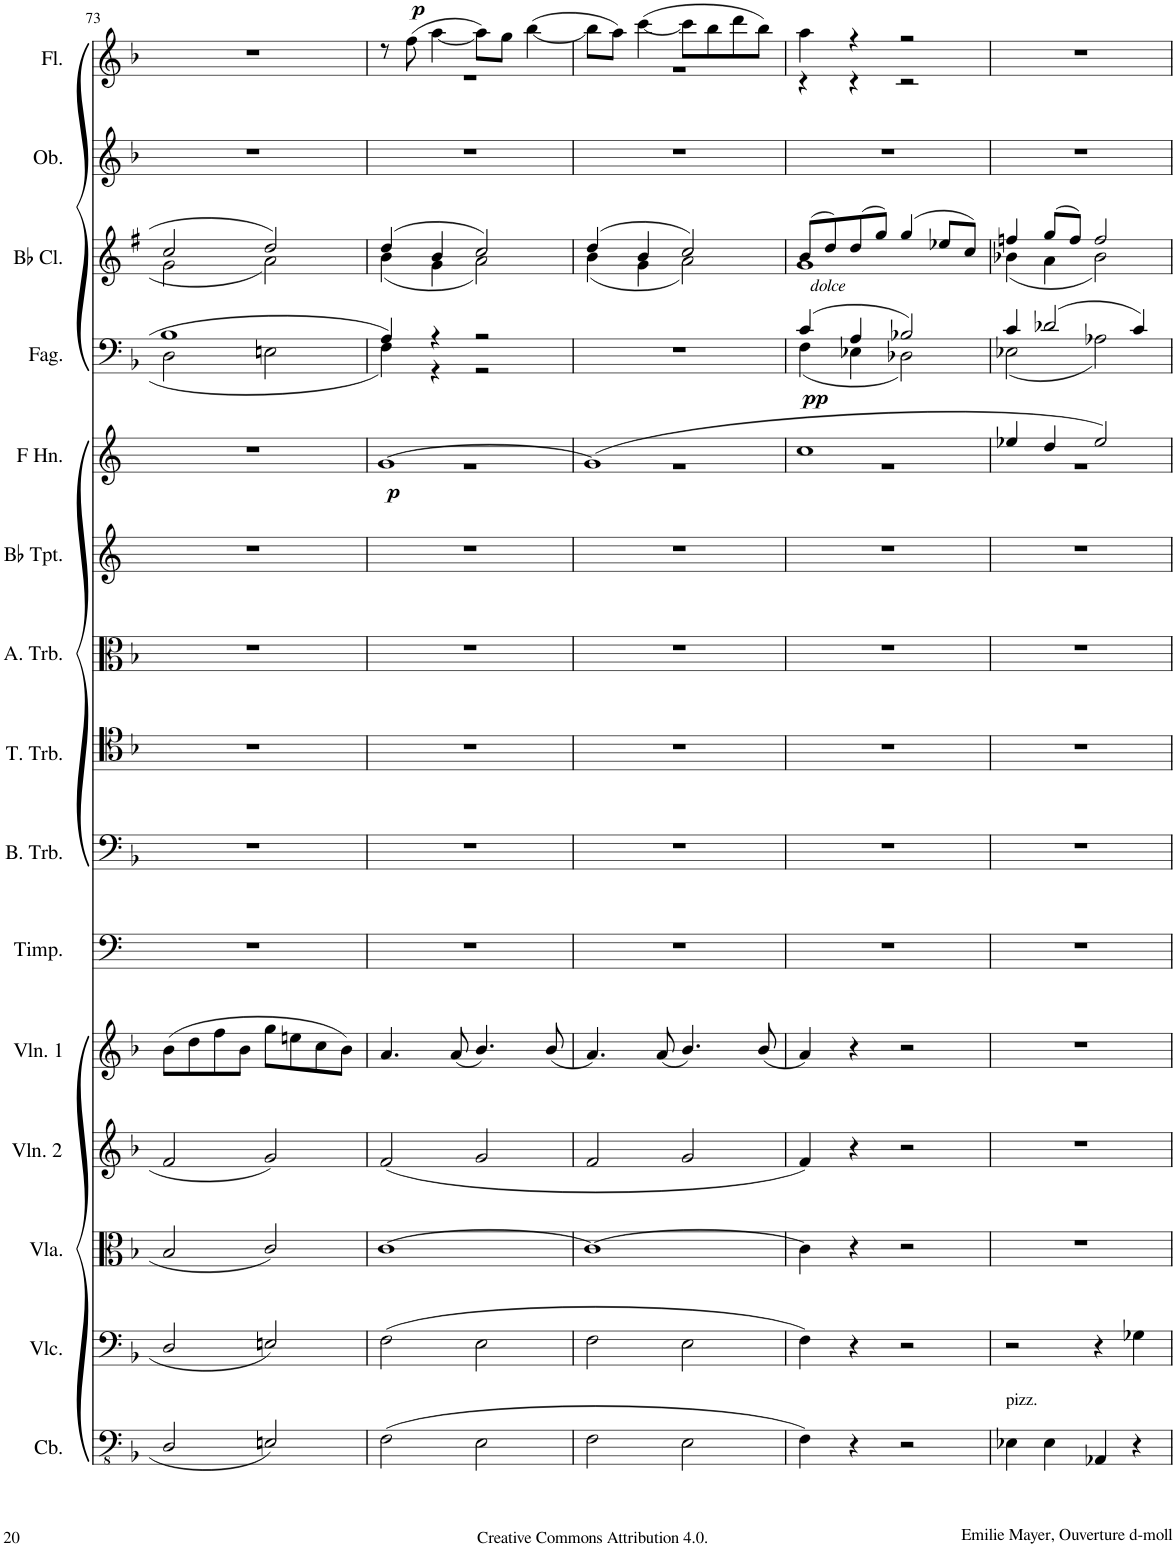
**kern	**kern	**kern	**kern	**kern	**kern	**kern	**kern	**kern	**kern	**kern	**dynam	**kern	**dynam	**kern	**dynam	**kern	**kern	**dynam
*part15	*part14	*part13	*part12	*part11	*part10	*part9	*part8	*part7	*part6	*part5	*part5	*part4	*part4	*part3	*part3	*part2	*part1	*part1
*staff15	*staff14	*staff13	*staff12	*staff11	*staff10	*staff9	*staff8	*staff7	*staff6	*staff5	*staff5	*staff4	*staff4	*staff3	*staff3	*staff2	*staff1	*staff1
*I"Contrabass	*I"Violoncello	*I"Viola	*I"Violino 2	*I"Violino 1	*I"Timpani in D, A	*I"Trombone Basso	*I"Trombone Tenore	*I"Trombone Alto	*I"Trombe in Bb	*I"Corni in F	*	*I"Fagotti	*	*I"Clarinetti in Bb	*	*I"Oboi	*I"Flauti	*
*I'Cb.	*I'Vlc.	*I'Vla.	*I'Vln. 2	*I'Vln. 1	*I'Timp.	*	*	*	*	*	*	*I'Fag.	*	*	*	*I'Ob.	*I'Fl.	*
!!LO:PB:g=z
*clefFv4	*clefF4	*clefC3	*clefG2	*clefG2	*clefF4	*clefF4	*clefC4	*clefC3	*clefG2	*clefG2	*	*clefF4	*	*clefG2	*	*clefG2	*clefG2	*
*Trd7c12	*	*	*	*	*	*	*	*	*Trd1c2	*Trd4c7	*	*	*	*Trd1c2	*	*	*	*
*k[b-]	*k[b-]	*k[b-]	*k[b-]	*k[b-]	*k[b-]	*k[b-]	*k[b-]	*k[b-]	*k[f#]	*k[]	*	*k[b-]	*	*k[f#]	*	*k[b-]	*k[b-]	*
*M4/4	*M4/4	*M4/4	*M4/4	*M4/4	*M4/4	*M4/4	*M4/4	*M4/4	*M4/4	*M4/4	*	*M4/4	*	*M4/4	*	*M4/4	*M4/4	*
*met(c)	*met(c)	*met(c)	*met(c)	*met(c)	*met(c)	*met(c)	*met(c)	*met(c)	*met(c)	*met(c)	*	*met(c)	*	*met(c)	*	*met(c)	*met(c)	*
=73	=73	=73	=73	=73	=73	=73	=73	=73	=73	=73	=73	=73	=73	=73	=73	=73	=73	=73
*	*	*	*	*	*	*	*	*	*	*	*	*^	*	*^	*	*	*	*
2DD/	2D/	2B-/	2f/	(8b-\L	1r	1r	1r	1r	1r	1r	.	1B-	2D\	.	2cc/	2g\	.	1r	1r	.
.	.	.	.	8dd\	.	.	.	.	.	.	.	.	.	.	.	.	.	.	.	.
.	.	.	.	8ff\	.	.	.	.	.	.	.	.	.	.	.	.	.	.	.	.
.	.	.	.	8b-\J	.	.	.	.	.	.	.	.	.	.	.	.	.	.	.	.
2EEn/	2En/	2c/	2g/	8gg\L	.	.	.	.	.	.	.	.	2En\	.	2dd/	2a\	.	.	.	.
.	.	.	.	8een\	.	.	.	.	.	.	.	.	.	.	.	.	.	.	.	.
.	.	.	.	8cc\	.	.	.	.	.	.	.	.	.	.	.	.	.	.	.	.
.	.	.	.	8b-\J)	.	.	.	.	.	.	.	.	.	.	.	.	.	.	.	.
=74	=74	=74	=74	=74	=74	=74	=74	=74	=74	=74	=74	=74	=74	=74	=74	=74	=74	=74	=74	=74
*	*	*	*	*	*	*	*	*	*	*^	*	*	*	*	*	*	*	*	*^	*
!	!	!	!	!	!	!	!	!	!	!	!	!LO:DY:b	!	!	!	!	!	!	!	!	!	!
(2FF\	(2F\	[1c	(2f/	4.a/	1r	1r	1r	1r	1r	[1g	1r	p	4A/	4F\	.	(4dd/	(4b\	.	1r	8r	1r	.
!	!	!	!	!	!	!	!	!	!	!	!	!	!	!	!	!	!	!	!	!	!	!LO:DY:a
.	.	.	.	.	.	.	.	.	.	.	.	.	.	.	.	.	.	.	.	(8ff\	.	p
.	.	.	.	.	.	.	.	.	.	.	.	.	4r	4r	.	4b/	4g\	.	.	[4aa\	.	.
.	.	.	.	(8a/	.	.	.	.	.	.	.	.	.	.	.	.	.	.	.	.	.	.
2EE\	2E\	.	2g/	4.b-/)	.	.	.	.	.	.	.	.	2r	2r	.	2cc/)	2a\)	.	.	8aa\L])	.	.
.	.	.	.	.	.	.	.	.	.	.	.	.	.	.	.	.	.	.	.	8gg\J	.	.
.	.	.	.	.	.	.	.	.	.	.	.	.	.	.	.	.	.	.	.	([4bb-\	.	.
.	.	.	.	(8b-/	.	.	.	.	.	.	.	.	.	.	.	.	.	.	.	.	.	.
*	*	*	*	*	*	*	*	*	*	*	*	*	*v	*v	*	*	*	*	*	*	*	*
=75	=75	=75	=75	=75	=75	=75	=75	=75	=75	=75	=75	=75	=75	=75	=75	=75	=75	=75	=75	=75	=75
2FF\	2F\	1c_	2f/	4.a/)	1r	1r	1r	1r	1r	(1g]	1r	.	1r	.	(4dd/	(4b\	.	1r	8bb-\L]	1r	.
.	.	.	.	.	.	.	.	.	.	.	.	.	.	.	.	.	.	.	8aa\J)	.	.
.	.	.	.	.	.	.	.	.	.	.	.	.	.	.	4b/	4g\	.	.	([4ccc\	.	.
.	.	.	.	(8a/	.	.	.	.	.	.	.	.	.	.	.	.	.	.	.	.	.
2EE\	2E\	.	2g/	4.b-/)	.	.	.	.	.	.	.	.	.	.	2cc/)	2a\)	.	.	8ccc\L]	.	.
.	.	.	.	.	.	.	.	.	.	.	.	.	.	.	.	.	.	.	8bb-\	.	.
.	.	.	.	.	.	.	.	.	.	.	.	.	.	.	.	.	.	.	8ddd\	.	.
.	.	.	.	(8b-/	.	.	.	.	.	.	.	.	.	.	.	.	.	.	8bb-\J)	.	.
=76	=76	=76	=76	=76	=76	=76	=76	=76	=76	=76	=76	=76	=76	=76	=76	=76	=76	=76	=76	=76	=76
*	*	*	*	*	*	*	*	*	*	*	*	*	*^	*	*	*	*	*	*	*	*
!	!	!	!	!	!	!	!	!	!	!	!	!	!	!	!LO:DY:b	!	!	!	!	!	!	!
4FF\)	4F\)	4c\]	4f/)	4a/)	1r	1r	1r	1r	1r	1cc	1r	.	(4c/	(4F\	pp	(8b/L	1g	.	1r	4aa\	4r	.
!	!	!	!	!	!	!	!	!	!	!	!	!	!	!	!	!	!	!LO:DY:b	!	!	!	!
.	.	.	.	.	.	.	.	.	.	.	.	.	.	.	.	8dd/)	.	other-dynamics	.	.	.	.
4r	4r	4r	4r	4r	.	.	.	.	.	.	.	.	4A/	4E-X\	.	(8dd/	.	.	.	4r	4r	.
.	.	.	.	.	.	.	.	.	.	.	.	.	.	.	.	8gg/J)	.	.	.	.	.	.
2r	2r	2r	2r	2r	.	.	.	.	.	.	.	.	2B-X/)	2D-X\)	.	(4gg/	.	.	.	2r	2r	.
.	.	.	.	.	.	.	.	.	.	.	.	.	.	.	.	8ee-X/L	.	.	.	.	.	.
.	.	.	.	.	.	.	.	.	.	.	.	.	.	.	.	8cc/J)	.	.	.	.	.	.
*	*	*	*	*	*	*	*	*	*	*	*	*	*	*	*	*	*	*	*	*v	*v	*
=77	=77	=77	=77	=77	=77	=77	=77	=77	=77	=77	=77	=77	=77	=77	=77	=77	=77	=77	=77	=77	=77
!LO:TX:a:t=pizz.	!	!	!	!	!	!	!	!	!	!	!	!	!	!	!	!	!	!	!	!	!
4EE-X\	2r	1r	1r	1r	1r	1r	1r	1r	1r	4ee-X/	1r	.	4c/	(2E-X\	.	4ffn/	(4b-X\	.	1r	1r	.
4EE-\	.	.	.	.	.	.	.	.	.	4dd/	.	.	(2d-X/	.	.	(8gg/L	4a\	.	.	.	.
.	.	.	.	.	.	.	.	.	.	.	.	.	.	.	.	8ff/J)	.	.	.	.	.
4AAA-X/	4r	.	.	.	.	.	.	.	.	2ee-/)	.	.	.	2A-X\)	.	2ff/	2b-\)	.	.	.	.
4r	4G-X\	.	.	.	.	.	.	.	.	.	.	.	4c/)	.	.	.	.	.	.	.	.
*	*	*	*	*	*	*	*	*	*	*v	*v	*	*	*	*	*v	*v	*	*	*	*
*	*	*	*	*	*	*	*	*	*	*	*	*v	*v	*	*	*	*	*	*
=	=	=	=	=	=	=	=	=	=	=	=	=	=	=	=	=	=	=
*-	*-	*-	*-	*-	*-	*-	*-	*-	*-	*-	*-	*-	*-	*-	*-	*-	*-	*-
